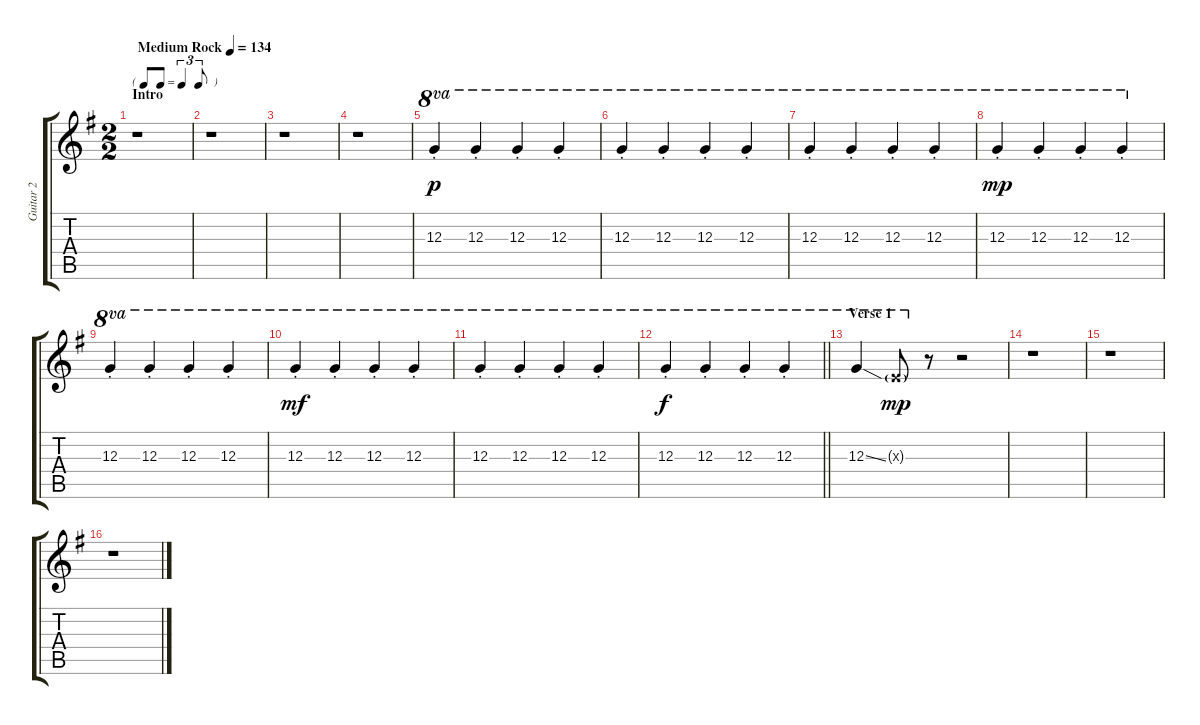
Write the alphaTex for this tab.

\track ("Guitar 2" "Guitar 2") {instrument distortionguitar}
\staff {score tabs}
\tuning (E4 B3 G3 D3 A2 E2) {hide}
\ts (2 2)
\tf triplet8th
\section ("" "Intro")
\tempo (134 "Medium Rock")
\clef g2
\ks g
r.1{dy p instrument distortionguitar} |
r.1 |
r.1 |
r.1 |
12.3{st}.4{ot 8va} 12.3{st}.4{ot 8va} 12.3{st}.4{ot 8va} 12.3{st}.4{ot 8va} |
12.3{st}.4{ot 8va} 12.3{st}.4{ot 8va} 12.3{st}.4{ot 8va} 12.3{st}.4{ot 8va} |
12.3{st}.4{ot 8va} 12.3{st}.4{ot 8va} 12.3{st}.4{ot 8va} 12.3{st}.4{ot 8va} |
12.3{st}.4{ot 8va dy mp} 12.3{st}.4{ot 8va} 12.3{st}.4{ot 8va} 12.3{st}.4{ot 8va} |
12.3{st}.4{ot 8va} 12.3{st}.4{ot 8va} 12.3{st}.4{ot 8va} 12.3{st}.4{ot 8va} |
12.3{st}.4{ot 8va dy mf} 12.3{st}.4{ot 8va} 12.3{st}.4{ot 8va} 12.3{st}.4{ot 8va} |
12.3{st}.4{ot 8va} 12.3{st}.4{ot 8va} 12.3{st}.4{ot 8va} 12.3{st}.4{ot 8va} |
\barLineRight lightlight
12.3{st}.4{ot 8va dy f} 12.3{st}.4{ot 8va} 12.3{st}.4{ot 8va} 12.3{st}.4{ot 8va} |
\section ("" "Verse 1")
12.3{ss}.4{ot 8va} 9.3{g x}.8{ot 8va dy mp} r.8 r.2 |
r.1 |
r.1 |
r.1
